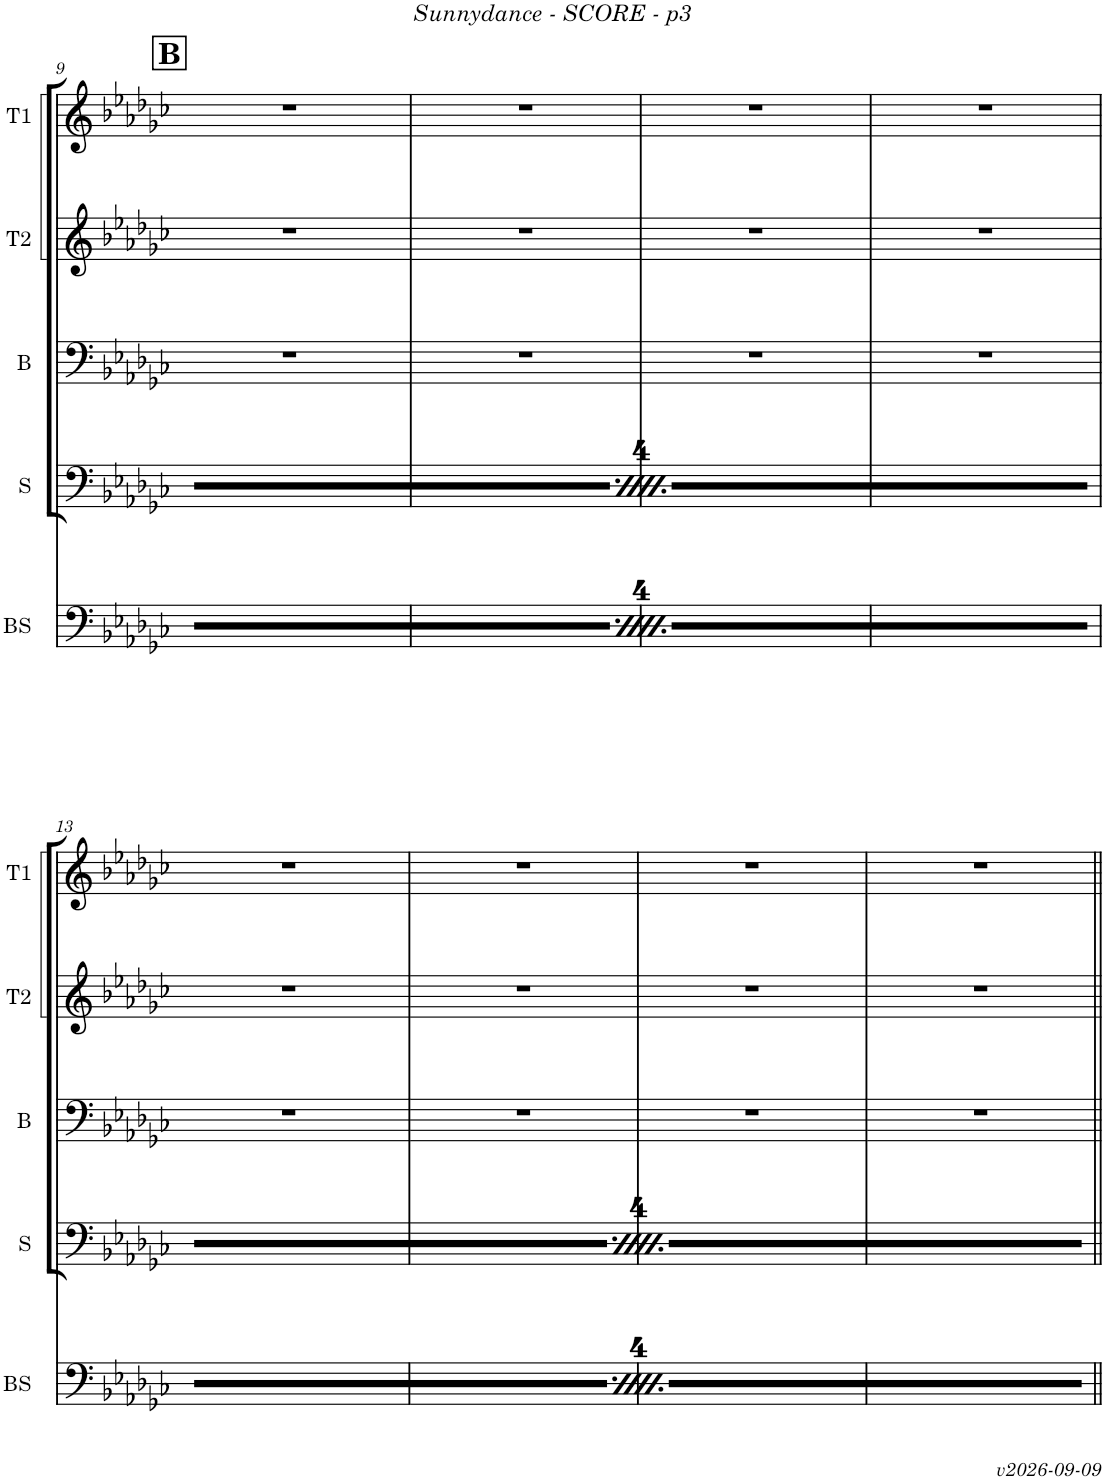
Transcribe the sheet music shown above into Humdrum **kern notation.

**kern	**kern	**kern	**kern	**kern
*part5	*part4	*part3	*part2	*part1
*staff5	*staff4	*staff3	*staff2	*staff1
*I"Bari Sax	*I"Sousa	*I"Trombone	*I"Trumpet 2	*I"Trumpet 1
*I'BS	*I'S	*	*I'T2	*I'T1
!!LO:PB:g=z
*clefF4	*clefF4	*clefF4	*clefG2	*clefG2
*Trd12c21	*	*	*Trd1c2	*Trd1c2
*k[b-e-a-d-g-c-]	*k[b-e-a-d-g-c-]	*k[b-e-a-d-g-c-]	*k[b-e-a-d-g-c-]	*k[b-e-a-d-g-c-]
*M4/4	*M4/4	*M4/4	*M4/4	*M4/4
!!LO:REH:place=s1:a:B:fs=14:t=B
=9	=9	=9	=9	=9
8.EE-/L	8.EE-/L	1r	1r	1r
16E-'/Jk	16EE-'/Jk	.	.	.
8r	8r	.	.	.
8EE-/	8EE-/	.	.	.
8.GG-/L	8.GG-/L	.	.	.
16GG-~/Jk	16GG-~/Jk	.	.	.
8r	8r	.	.	.
[8BB-/	[8BB-/	.	.	.
=10	=10	=10	=10	=10
4BB-/_	4BB-/_	1r	1r	1r
8BB-/]	8BB-/]	.	.	.
8r	8r	.	.	.
8r	8r	.	.	.
8BB-/	8BB-/	.	.	.
8AA-~/L	8AA-~/L	.	.	.
8GG-~/J	8GG-~/J	.	.	.
=11	=11	=11	=11	=11
8.EE-/L	8.EE-/L	1r	1r	1r
16EE-'/Jk	16EE-'/Jk	.	.	.
8r	8r	.	.	.
8EE-/	8EE-/	.	.	.
8.GG-/L	8.GG-/L	.	.	.
16GG-~/Jk	16GG-~/Jk	.	.	.
8r	8r	.	.	.
[8FF/	[8FF/	.	.	.
=12	=12	=12	=12	=12
4.FF/]	4.FF/]	1r	1r	1r
[8BB-~^/	[8BB-~^/	.	.	.
8BB-/L]	8BB-/L]	.	.	.
8BB-/J	8BB-/J	.	.	.
8AA-~/L	8AA-~/L	.	.	.
8GG-~/J	8GG-~/J	.	.	.
!!LO:LB:g=z
=13	=13	=13	=13	=13
8.EE-/L	8.EE-/L	1r	1r	1r
16E-'/Jk	16EE-'/Jk	.	.	.
8r	8r	.	.	.
8EE-/	8EE-/	.	.	.
8.GG-/L	8.GG-/L	.	.	.
16GG-~/Jk	16GG-~/Jk	.	.	.
8r	8r	.	.	.
[8BB-/	[8BB-/	.	.	.
=14	=14	=14	=14	=14
4BB-/_	4BB-/_	1r	1r	1r
8BB-/]	8BB-/]	.	.	.
8r	8r	.	.	.
8r	8r	.	.	.
8BB-/	8BB-/	.	.	.
8AA-~/L	8AA-~/L	.	.	.
8GG-~/J	8GG-~/J	.	.	.
=15	=15	=15	=15	=15
8.EE-/L	8.EE-/L	1r	1r	1r
16EE-'/Jk	16EE-'/Jk	.	.	.
8r	8r	.	.	.
8EE-/	8EE-/	.	.	.
8.GG-/L	8.GG-/L	.	.	.
16GG-~/Jk	16GG-~/Jk	.	.	.
8r	8r	.	.	.
[8FF/	[8FF/	.	.	.
=16	=16	=16	=16	=16
4.FF/]	4.FF/]	1r	1r	1r
[8BB-~^/	[8BB-~^/	.	.	.
8BB-/L]	8BB-/L]	.	.	.
8BB-/J	8BB-/J	.	.	.
8AA-~/L	8AA-~/L	.	.	.
8GG-~/J	8GG-~/J	.	.	.
=||	=||	=||	=||	=||
*-	*-	*-	*-	*-
